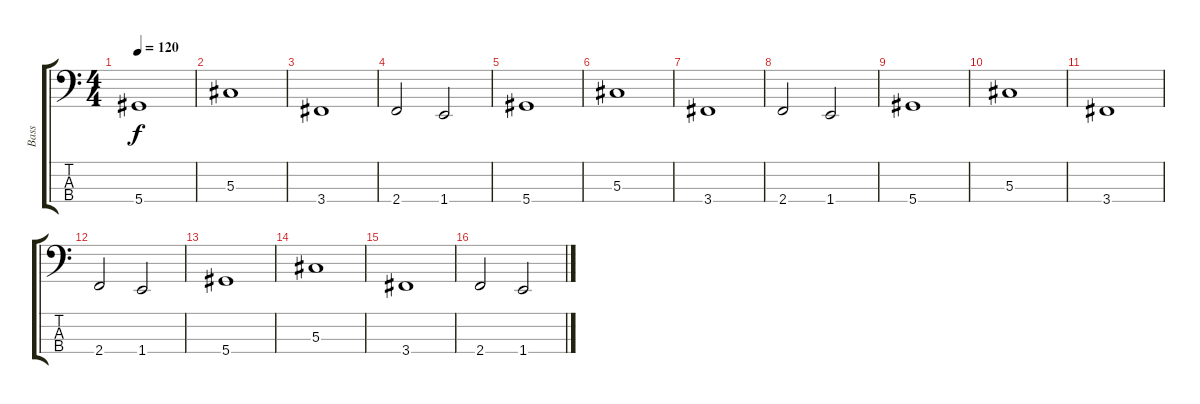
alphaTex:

\track ("Bass" "Bass") {instrument electricbassfinger}
\staff {score tabs}
\tuning (Gb2 Db2 Ab1 Eb1) {hide}
\ts (4 4)
\tempo 120
\clef f4
\ks c
5.4.1{dy f} |
5.3.1 |
3.4.1 |
2.4.2 1.4.2 |
5.4.1 |
5.3.1 |
3.4.1 |
2.4.2 1.4.2 |
5.4.1 |
5.3.1 |
3.4.1 |
2.4.2 1.4.2 |
5.4.1 |
5.3.1 |
3.4.1 |
2.4.2 1.4.2
